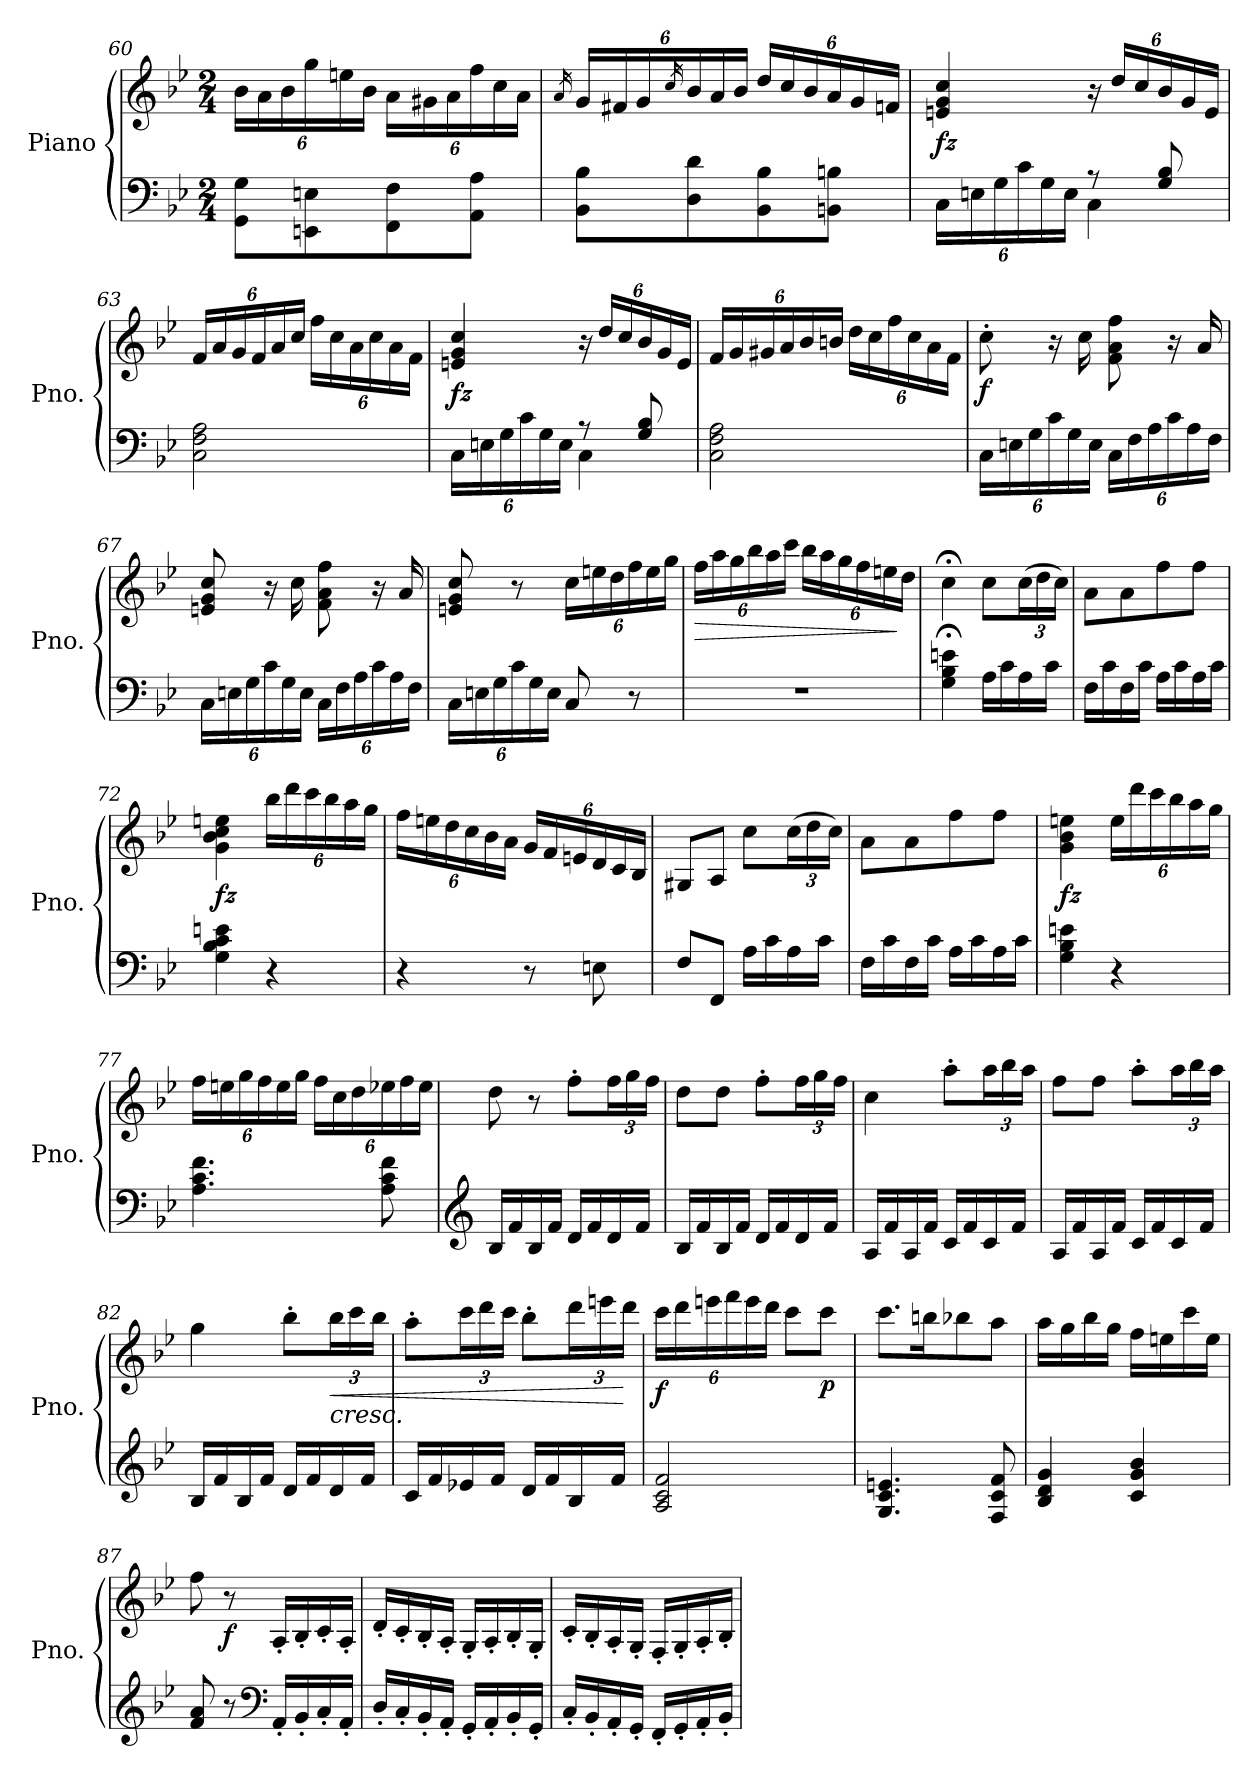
**kern	**kern	**dynam
*part1	*part1	*part1
*staff2	*staff1	*staff1/2
*I"Piano	*	*
*I'Pno.	*	*
!!LO:LB:g=z
*clefF4	*clefG2	*
*k[b-e-]	*k[b-e-]	*
*B-:	*B-:	*
*M2/4	*M2/4	*
*	*Xbrackettup	*
=60	=60	=60
8GG\ 8G\L	24b-\LL	.
.	24a\	.
.	24b-\	.
8EEn\ 8En\	24gg\	.
.	24een\	.
.	24b-\JJ	.
8FF\ 8F\	24a\LL	.
.	24g#X\	.
.	24a\	.
8AA\ 8A\J	24ff\	.
.	24cc\	.
.	24a\JJ	.
=61	=61	=61
.	16qa/	.
8BB-\ 8B-\L	24g/LL	.
.	24f#X/	.
.	24g/	.
.	16qcc/	.
8D\ 8d\	24b-/	.
.	24a/	.
.	24b-/JJ	.
8BB-\ 8B-\	24dd/LL	.
.	24cc/	.
.	24b-/	.
8BBn\ 8Bn\J	24a/	.
.	24g/	.
.	24fn/JJ	.
=62	=62	=62
*Xbrackettup	*	*
*^	*	*
!	!	!	!LO:DY:b
24C\LL	4ryy	4en/ 4g/ 4cc/	fz
24En\	.	.	.
24G\	.	.	.
24c\	.	.	.
24G\	.	.	.
24E\JJ	.	.	.
8r	4C\	24r	.
.	.	24dd/LL	.
.	.	24cc/	.
8G/ 8B-/	.	24b-/	.
.	.	24g/	.
.	.	24e/JJ	.
*v	*v	*	*
!!LO:LB:g=z
=63	=63	=63
2C\ 2F\ 2A\	24f/LL	.
.	24a/	.
.	24g/	.
.	24f/	.
.	24a/	.
.	24cc/JJ	.
.	24ff\LL	.
.	24cc\	.
.	24a\	.
.	24cc\	.
.	24a\	.
.	24f\JJ	.
=64	=64	=64
*^	*	*
!	!	!	!LO:DY:b
24C\LL	4ryy	4en/ 4g/ 4cc/	fz
24En\	.	.	.
24G\	.	.	.
24c\	.	.	.
24G\	.	.	.
24E\JJ	.	.	.
8r	4C\	24r	.
.	.	24dd/LL	.
.	.	24cc/	.
8G/ 8B-/	.	24b-/	.
.	.	24g/	.
.	.	24e/JJ	.
*v	*v	*	*
!!LO:LB:g=z
=65	=65	=65
2C\ 2F\ 2A\	24f/LL	.
.	24g/	.
.	24g#X/	.
.	24a/	.
.	24b-/	.
.	24bn/JJ	.
.	24dd\LL	.
.	24cc\	.
.	24ff\	.
.	24cc\	.
.	24a\	.
.	24f\JJ	.
=66	=66	=66
!	!	!LO:DY:b
24C\LL	8cc'\	f
24En\	.	.
24G\	.	.
24c\	16r	.
24G\	.	.
.	16cc\	.
24E\JJ	.	.
24C\LL	8f\ 8a\ 8ff\	.
24F\	.	.
24A\	.	.
24c\	16r	.
24A\	.	.
.	16a/	.
24F\JJ	.	.
=67	=67	=67
24C\LL	8en/ 8g/ 8cc/	.
24En\	.	.
24G\	.	.
24c\	16r	.
24G\	.	.
.	16cc\	.
24E\JJ	.	.
24C\LL	8f\ 8a\ 8ff\	.
24F\	.	.
24A\	.	.
24c\	16r	.
24A\	.	.
.	16a/	.
24F\JJ	.	.
!!LO:LB:g=z
=68	=68	=68
24C\LL	8en/ 8g/ 8cc/	.
24En\	.	.
24G\	.	.
24c\	8r	.
24G\	.	.
24E\JJ	.	.
8C/	24cc\LL	.
.	24een\	.
.	24dd\	.
8r	24ff\	.
.	24ee\	.
.	24gg\JJ	.
!!LO:PB:g=z
=69	=69	=69
!	!	!LO:HP:b
2r	24ff\LL	>
.	24aa\	.
.	24gg\	.
.	24bb-\	.
.	24aa\	.
.	24ccc\JJ	.
.	24bb-\LL	.
.	24aa\	.
.	24gg\	.
.	24ff\	.
.	24een\	.
.	24dd\JJ	]
=70	=70	=70
4G\;< 4B-\;< 4en\;<	4cc;<\	.
16A\LL	8cc\L	.
16c\	.	.
16A\	(24cc\L	.
.	24dd\	.
16c\JJ	.	.
.	24cc\JJ)	.
=71	=71	=71
16F\LL	8a\L	.
16c\	.	.
16F\	8a\	.
16c\JJ	.	.
16A\LL	8ff\	.
16c\	.	.
16A\	8ff\J	.
16c\JJ	.	.
=72	=72	=72
!	!	!LO:DY:b
4G\ 4B-\ 4c\ 4en\	4g\ 4b-\ 4cc\ 4een\	fz
4r	24bb-\LL	.
.	24ddd\	.
.	24ccc\	.
.	24bb-\	.
.	24aa\	.
.	24gg\JJ	.
!!LO:LB:g=z
=73	=73	=73
4r	24ff\LL	.
.	24een\	.
.	24dd\	.
.	24cc\	.
.	24b-\	.
.	24a\JJ	.
8r	24g/LL	.
.	24f/	.
.	24en/	.
8En\	24d/	.
.	24c/	.
.	24B-/JJ	.
!!LO:LB:g=z
=74	=74	=74
8F/L	8G#X/L	.
8FF/J	8A/J	.
16A\LL	8cc\L	.
16c\	.	.
16A\	(24cc\L	.
.	24dd\	.
16c\JJ	.	.
.	24cc\JJ)	.
=75	=75	=75
16F\LL	8a\L	.
16c\	.	.
16F\	8a\	.
16c\JJ	.	.
16A\LL	8ff\	.
16c\	.	.
16A\	8ff\J	.
16c\JJ	.	.
=76	=76	=76
!	!	!LO:DY:b
4G\ 4B-\ 4en\	4g\ 4b-\ 4een\	fz
4r	24ee\LL	.
.	24ddd\	.
.	24ccc\	.
.	24bb-\	.
.	24aa\	.
.	24gg\JJ	.
=77	=77	=77
4.A\ 4.c\ 4.f\	24ff\LL	.
.	24een\	.
.	24gg\	.
.	24ff\	.
.	24ee\	.
.	24gg\JJ	.
.	24ff\LL	.
.	24cc\	.
.	24dd\	.
8A\ 8c\ 8f\	24ee-X\	.
.	24ff\	.
.	24ee-\JJ	.
!!LO:LB:g=z
=78	=78	=78
*clefG2	*	*
16B-/LL	8dd\	.
16f/	.	.
16B-/	8r	.
16f/JJ	.	.
16d/LL	8ff'\L	.
16f/	.	.
16d/	24ff\L	.
.	24gg\	.
16f/JJ	.	.
.	24ff\JJ	.
!!LO:LB:g=z
=79	=79	=79
16B-/LL	8dd\L	.
16f/	.	.
16B-/	8dd\J	.
16f/JJ	.	.
16d/LL	8ff'\L	.
16f/	.	.
16d/	24ff\L	.
.	24gg\	.
16f/JJ	.	.
.	24ff\JJ	.
=80	=80	=80
16A/LL	4cc\	.
16f/	.	.
16A/	.	.
16f/JJ	.	.
16c/LL	8aa'\L	.
16f/	.	.
16c/	24aa\L	.
.	24bb-\	.
16f/JJ	.	.
.	24aa\JJ	.
=81	=81	=81
16A/LL	8ff\L	.
16f/	.	.
16A/	8ff\J	.
16f/JJ	.	.
16c/LL	8aa'\L	.
16f/	.	.
16c/	24aa\L	.
.	24bb-\	.
16f/JJ	.	.
.	24aa\JJ	.
=82	=82	=82
16B-/LL	4gg\	.
16f/	.	.
16B-/	.	.
16f/JJ	.	.
16d/LL	8bb-'\L	.
16f/	.	.
!	!LO:TX:b:i:t=cresc.	!
!	!	!LO:HP:b
16d/	24bb-\L	<
.	24ccc\	.
16f/JJ	.	.
.	24bb-\JJ	.
!!LO:LB:g=z
=83	=83	=83
16c/LL	8aa'\L	.
16f/	.	.
16e-X/	24ccc\L	.
.	24ddd\	.
16f/JJ	.	.
.	24ccc\JJ	.
16d/LL	8bb-'\L	.
16f/	.	.
16B-/	24ddd\L	.
.	24eeen\	.
16f/JJ	.	.
.	24ddd\JJ	[
!!LO:PB:g=z
=84	=84	=84
!	!	!LO:DY:b
2A/ 2c/ 2f/	24ccc\LL	f
.	24ddd\	.
.	24eeen\	.
.	24fff\	.
.	24eee\	.
.	24ddd\JJ	.
.	8ccc\L	.
!	!	!LO:DY:b
.	8ccc\J	p
=85	=85	=85
4.G/ 4.c/ 4.en/	8.ccc\L	.
.	16bbn\K	.
.	8bb-X\	.
8F/ 8c/ 8f/	8aa\J	.
=86	=86	=86
4B-/ 4d/ 4g/	16aa\LL	.
.	16gg\	.
.	16bb-\	.
.	16gg\JJ	.
4c/ 4g/ 4b-/	16ff\LL	.
.	16een\	.
.	16ccc\	.
.	16ee\JJ	.
=87	=87	=87
8f/ 8a/	8ff\	.
!	!	!LO:DY:b
8r	8r	f
*clefF4	*	*
16AA'/LL	16A'/LL	.
16BB-'/	16B-'/	.
16C'/	16c'/	.
16AA'/JJ	16A'/JJ	.
!!LO:LB:g=z
=88	=88	=88
16D'/LL	16d'/LL	.
16C'/	16c'/	.
16BB-'/	16B-'/	.
16AA'/JJ	16A'/JJ	.
16GG'/LL	16G'/LL	.
16AA'/	16A'/	.
16BB-'/	16B-'/	.
16GG'/JJ	16G'/JJ	.
=89	=89	=89
16C'/LL	16c'/LL	.
16BB-'/	16B-'/	.
16AA'/	16A'/	.
16GG'/JJ	16G'/JJ	.
16FF'/LL	16F'/LL	.
16GG'/	16G'/	.
16AA'/	16A'/	.
16BB-'/JJ	16B-'/JJ	.
=	=	=
*-	*-	*-
